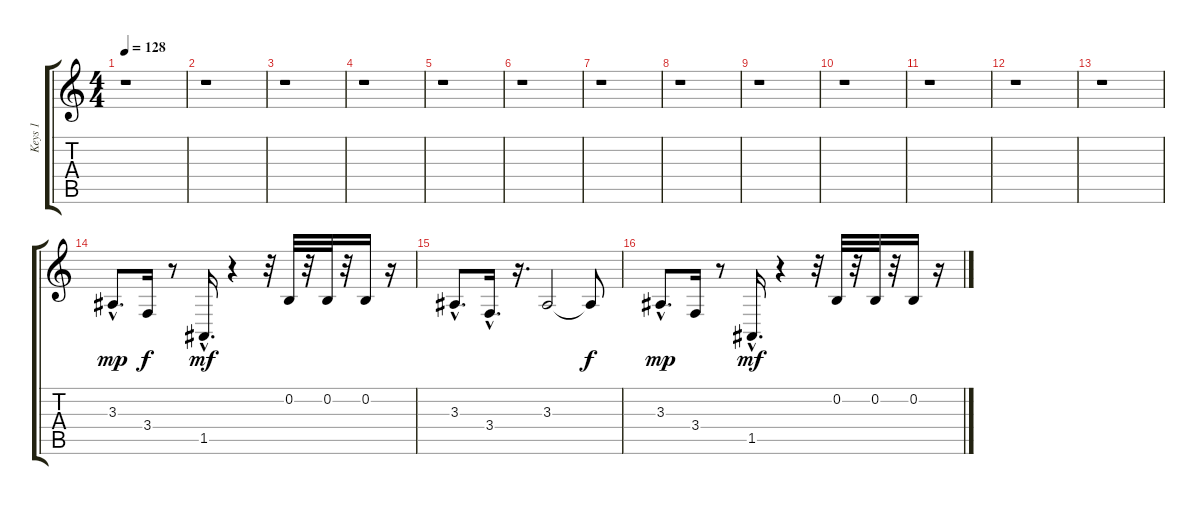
\track ("Keys 1" "Keys 1") {instrument lead2sawtooth}
\staff {score tabs}
\tuning (E4 B3 G3 D3 A2 E2) {hide}
\ts (4 4)
\tempo 128
\clef g2
\ks c
r.1{dy mp instrument lead2sawtooth} |
r.1 |
r.1 |
r.1 |
r.1 |
r.1 |
r.1 |
r.1 |
r.1 |
r.1 |
r.1 |
r.1 |
r.1 |
3.3{hac}.8{d} 3.4.16{dy f} r.8 1.5{hac}.16{d dy mf} r.4 r.32 0.2.32 r.32 0.2.32 r.32 0.2.16 r.16 |
3.3{hac}.8{d} 3.4{hac}.16{d} r.16{d} 3.3.2 3.3{t}.8{dy f} |
3.3{hac}.8{d dy mp} 3.4.16 r.8 1.5{hac}.16{d dy mf} r.4 r.32 0.2.32 r.32 0.2.32 r.32 0.2.16 r.16
